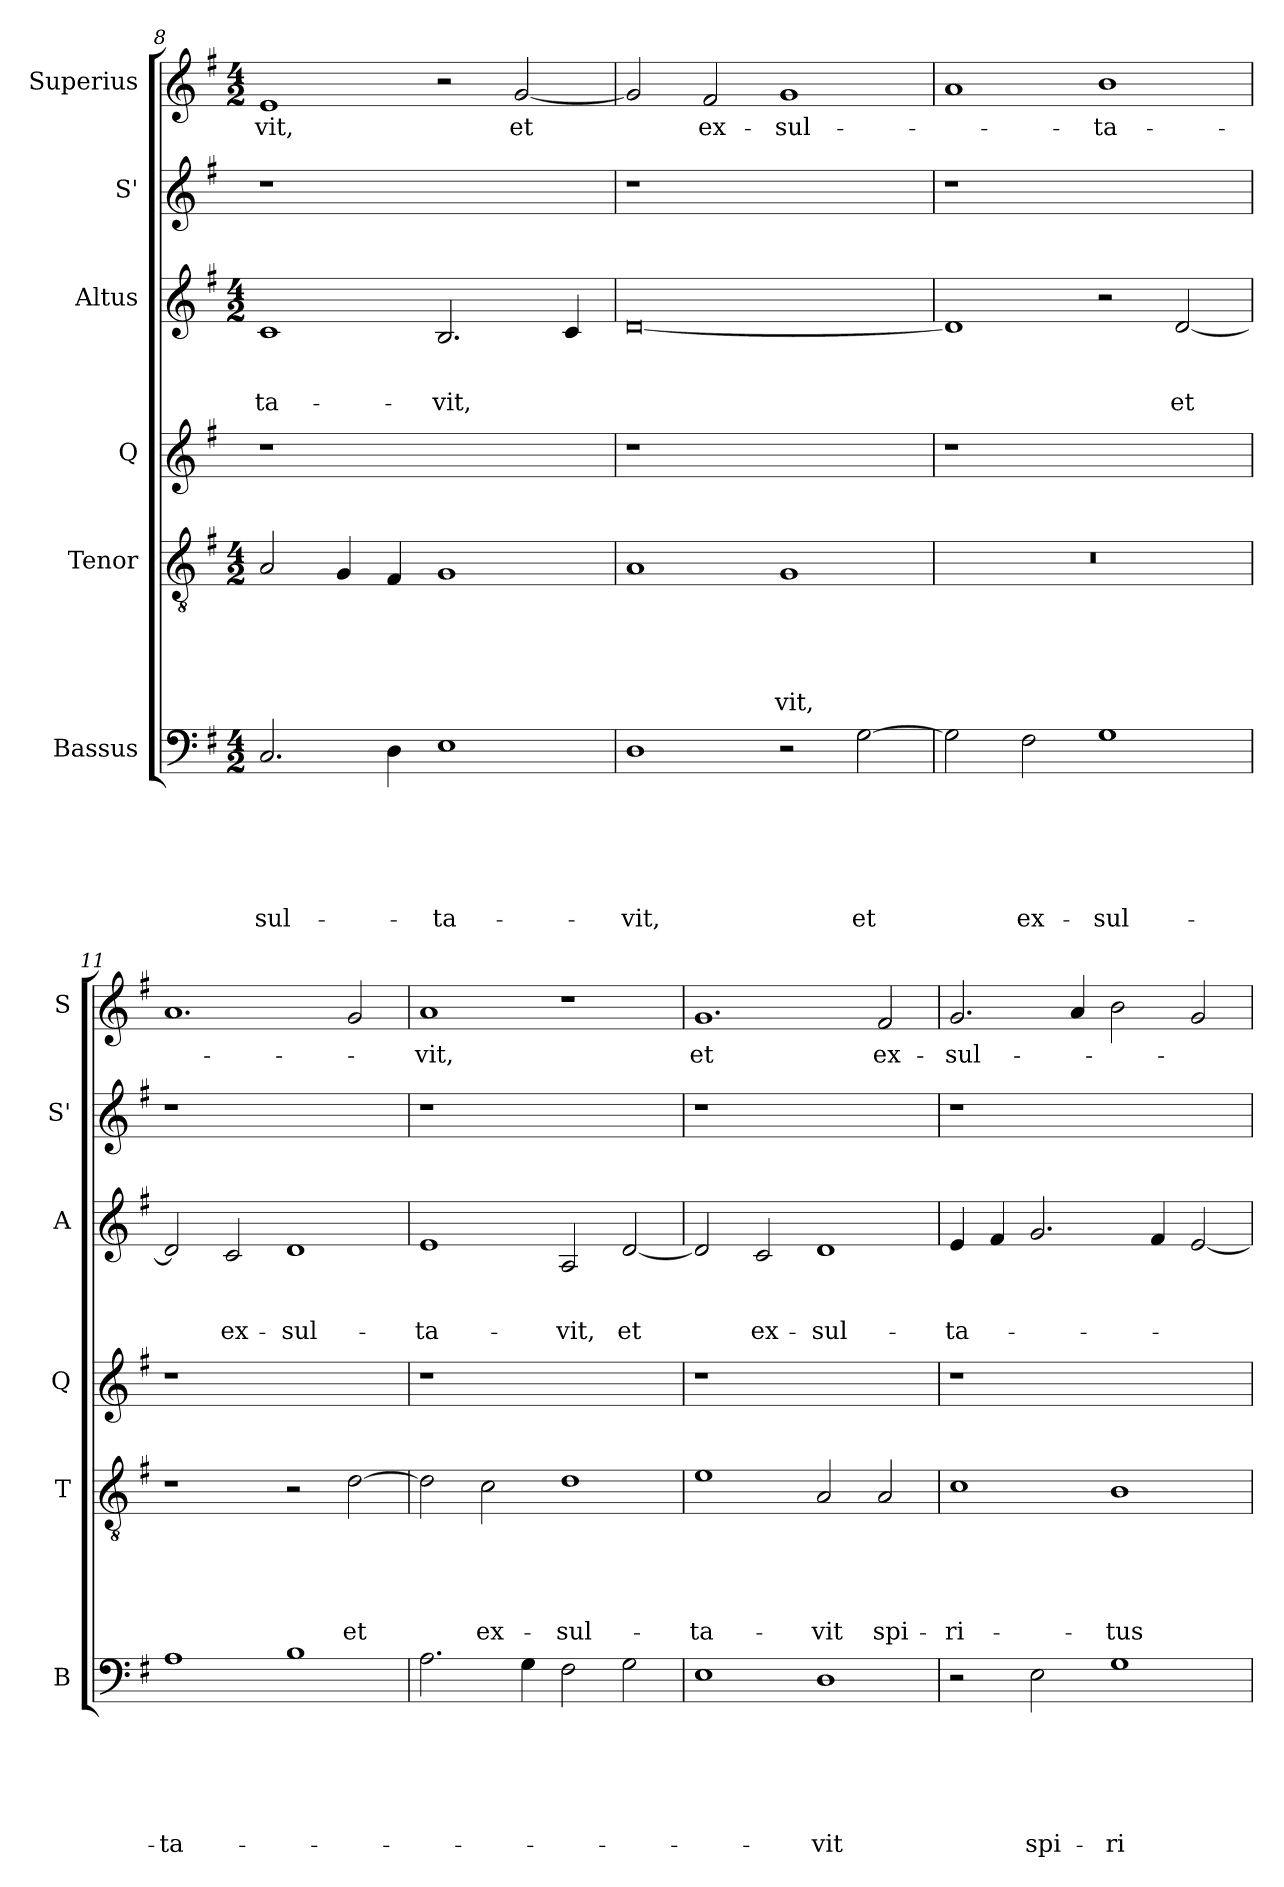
**kern	**text	**text	**text	**text	**text	**text	**kern	**text	**text	**text	**text	**text	**kern	**kern	**text	**text	**text	**kern	**kern	**text
*part6	*part6	*part6	*part6	*part6	*part6	*part6	*part5	*part5	*part5	*part5	*part5	*part5	*part4	*part3	*part3	*part3	*part3	*part2	*part1	*part1
*staff6	*staff6	*staff6	*staff6	*staff6	*staff6	*staff6	*staff5	*staff5	*staff5	*staff5	*staff5	*staff5	*staff4	*staff3	*staff3	*staff3	*staff3	*staff2	*staff1	*staff1
*I"Bassus	*	*	*	*	*	*	*I"Tenor	*	*	*	*	*	*I"Q	*I"Altus	*	*	*	*I"S'	*I"Superius	*
*I'B	*	*	*	*	*	*	*I'T	*	*	*	*	*	*I'Q	*I'A	*	*	*	*I'S'	*I'S	*
!!LO:LB:g=z
*clefF4	*	*	*	*	*	*	*clefGv2	*	*	*	*	*	*clefG2	*clefG2	*	*	*	*clefG2	*clefG2	*
*k[f#]	*	*	*	*	*	*	*k[f#]	*	*	*	*	*	*k[f#]	*k[f#]	*	*	*	*k[f#]	*k[f#]	*
*G:	*	*	*	*	*	*	*G:	*	*	*	*	*	*G:	*G:	*	*	*	*G:	*G:	*
*M4/2	*	*	*	*	*	*	*M4/2	*	*	*	*	*	*	*M4/2	*	*	*	*	*M4/2	*
=8	=8	=8	=8	=8	=8	=8	=8	=8	=8	=8	=8	=8	=8	=8	=8	=8	=8	=8	=8	=8
!	!	!	!	!	!	!LO:LY:b	!	!	!	!	!	!	!	!	!	!	!LO:LY:b	!	!	!LO:LY:b
2.C/	.	.	.	.	.	-sul-	2A/	.	.	.	.	.	1r	1c	.	.	-ta-	1r	1e	-vit,
.	.	.	.	.	.	.	4G/	.	.	.	.	.	.	.	.	.	.	.	.	.
4D\	.	.	.	.	.	.	4F#/	.	.	.	.	.	.	.	.	.	.	.	.	.
!	!	!	!	!	!	!LO:LY:b	!	!	!	!	!	!	!	!	!	!	!LO:LY:b	!	!	!
1E	.	.	.	.	.	-ta-	1G	.	.	.	.	.	1ryy	2.B/	.	.	-vit,	1ryy	2r	.
!	!	!	!	!	!	!	!	!	!	!	!	!	!	!	!	!	!	!	!	!LO:LY:b
.	.	.	.	.	.	.	.	.	.	.	.	.	.	.	.	.	.	.	[<2g/	et
.	.	.	.	.	.	.	.	.	.	.	.	.	.	4c/	.	.	.	.	.	.
=9	=9	=9	=9	=9	=9	=9	=9	=9	=9	=9	=9	=9	=9	=9	=9	=9	=9	=9	=9	=9
!	!	!	!	!	!	!LO:LY:b	!	!	!	!	!	!	!	!	!	!	!	!	!	!
1D	.	.	.	.	.	-vit,	1A	.	.	.	.	.	1r	[<0d	.	.	.	1r	2g/]	.
!	!	!	!	!	!	!	!	!	!	!	!	!	!	!	!	!	!	!	!	!LO:LY:b
.	.	.	.	.	.	.	.	.	.	.	.	.	.	.	.	.	.	.	2f#/	ex-
!	!	!	!	!	!	!	!	!	!	!	!	!LO:LY:b	!	!	!	!	!	!	!	!LO:LY:b:rj
2r	.	.	.	.	.	.	1G	.	.	.	.	-vit,	1ryy	.	.	.	.	1ryy	1g	-sul-
!	!	!	!	!	!	!LO:LY:b	!	!	!	!	!	!	!	!	!	!	!	!	!	!
[>2G\	.	.	.	.	.	et	.	.	.	.	.	.	.	.	.	.	.	.	.	.
=10	=10	=10	=10	=10	=10	=10	=10	=10	=10	=10	=10	=10	=10	=10	=10	=10	=10	=10	=10	=10
!	!	!	!	!	!	!	!LO:N:vis=1	!	!	!	!	!	!	!	!	!	!	!	!	!
2G\]	.	.	.	.	.	.	0r	.	.	.	.	.	1r	1d]	.	.	.	1r	1a	.
!	!	!	!	!	!	!LO:LY:b	!	!	!	!	!	!	!	!	!	!	!	!	!	!
2F#\	.	.	.	.	.	ex-	.	.	.	.	.	.	.	.	.	.	.	.	.	.
!	!	!	!	!	!	!LO:LY:b:rj	!	!	!	!	!	!	!	!	!	!	!	!	!	!LO:LY:b
1G	.	.	.	.	.	-sul-	.	.	.	.	.	.	1ryy	2r	.	.	.	1ryy	1b	-ta-
!	!	!	!	!	!	!	!	!	!	!	!	!	!	!	!	!	!LO:LY:b	!	!	!
.	.	.	.	.	.	.	.	.	.	.	.	.	.	[<2d/	.	.	et	.	.	.
=11	=11	=11	=11	=11	=11	=11	=11	=11	=11	=11	=11	=11	=11	=11	=11	=11	=11	=11	=11	=11
!	!	!	!	!	!	!LO:LY:b	!	!	!	!	!	!	!	!	!	!	!	!	!	!
1A	.	.	.	.	.	-ta-	1r	.	.	.	.	.	1r	2d/]	.	.	.	1r	1.a	.
!	!	!	!	!	!	!	!	!	!	!	!	!	!	!	!	!	!LO:LY:b	!	!	!
.	.	.	.	.	.	.	.	.	.	.	.	.	.	2c/	.	.	ex-	.	.	.
!	!	!	!	!	!	!	!	!	!	!	!	!	!	!	!	!	!LO:LY:b:rj	!	!	!
1B	.	.	.	.	.	.	2r	.	.	.	.	.	1ryy	1d	.	.	-sul-	1ryy	.	.
!	!	!	!	!	!	!	!	!	!	!	!	!LO:LY:b	!	!	!	!	!	!	!	!
.	.	.	.	.	.	.	[>2d\	.	.	.	.	et	.	.	.	.	.	.	2g/	.
=12	=12	=12	=12	=12	=12	=12	=12	=12	=12	=12	=12	=12	=12	=12	=12	=12	=12	=12	=12	=12
!	!	!	!	!	!	!	!	!	!	!	!	!	!	!	!	!	!LO:LY:b	!	!	!LO:LY:b
2.A\	.	.	.	.	.	.	2d\]	.	.	.	.	.	1r	1e	.	.	-ta-	1r	1a	-vit,
!	!	!	!	!	!	!	!	!	!	!	!	!LO:LY:b	!	!	!	!	!	!	!	!
.	.	.	.	.	.	.	2c\	.	.	.	.	ex-	.	.	.	.	.	.	.	.
4G\	.	.	.	.	.	.	.	.	.	.	.	.	.	.	.	.	.	.	.	.
!	!	!	!	!	!	!	!	!	!	!	!	!LO:LY:b	!	!	!	!	!LO:LY:b	!	!	!
2F#\	.	.	.	.	.	.	1d	.	.	.	.	-sul-	1ryy	2A/	.	.	-vit,	1ryy	1r	.
!	!	!	!	!	!	!	!	!	!	!	!	!	!	!	!	!	!LO:LY:b	!	!	!
2G\	.	.	.	.	.	.	.	.	.	.	.	.	.	[<2d/	.	.	et	.	.	.
=13	=13	=13	=13	=13	=13	=13	=13	=13	=13	=13	=13	=13	=13	=13	=13	=13	=13	=13	=13	=13
!	!	!	!	!	!	!	!	!	!	!	!	!LO:LY:b	!	!	!	!	!	!	!	!LO:LY:b
1E	.	.	.	.	.	.	1e	.	.	.	.	-ta-	1r	2d/]	.	.	.	1r	1.g	et
!	!	!	!	!	!	!	!	!	!	!	!	!	!	!	!	!	!LO:LY:b	!	!	!
.	.	.	.	.	.	.	.	.	.	.	.	.	.	2c/	.	.	ex-	.	.	.
!	!	!	!	!	!	!LO:LY:b	!	!	!	!	!	!LO:LY:b	!	!	!	!	!LO:LY:b:rj	!	!	!
1D	.	.	.	.	.	-vit	2A/	.	.	.	.	-vit	1ryy	1d	.	.	-sul-	1ryy	.	.
!	!	!	!	!	!	!	!	!	!	!	!	!LO:LY:b	!	!	!	!	!	!	!	!LO:LY:b
.	.	.	.	.	.	.	2A/	.	.	.	.	spi-	.	.	.	.	.	.	2f#/	ex-
!!LO:PB:g=z
=14	=14	=14	=14	=14	=14	=14	=14	=14	=14	=14	=14	=14	=14	=14	=14	=14	=14	=14	=14	=14
!	!	!	!	!	!	!	!	!	!	!	!	!LO:LY:b	!	!	!	!	!LO:LY:b	!	!	!LO:LY:b
2r	.	.	.	.	.	.	1c	.	.	.	.	-ri-	1r	4e/	.	.	-ta-	1r	2.g/	-sul-
.	.	.	.	.	.	.	.	.	.	.	.	.	.	4f#/	.	.	.	.	.	.
!	!	!	!	!	!	!LO:LY:b	!	!	!	!	!	!	!	!	!	!	!	!	!	!
2E\	.	.	.	.	.	spi-	.	.	.	.	.	.	.	2.g/	.	.	.	.	.	.
.	.	.	.	.	.	.	.	.	.	.	.	.	.	.	.	.	.	.	4a/	.
!	!	!	!	!	!	!LO:LY:b	!	!	!	!	!	!LO:LY:b	!	!	!	!	!	!	!	!
1G	.	.	.	.	.	-ri-	1B	.	.	.	.	-tus	1ryy	.	.	.	.	1ryy	2b\	.
.	.	.	.	.	.	.	.	.	.	.	.	.	.	4f#/	.	.	.	.	.	.
.	.	.	.	.	.	.	.	.	.	.	.	.	.	[<2e/	.	.	.	.	2g/	.
=	=	=	=	=	=	=	=	=	=	=	=	=	=	=	=	=	=	=	=	=
*-	*-	*-	*-	*-	*-	*-	*-	*-	*-	*-	*-	*-	*-	*-	*-	*-	*-	*-	*-	*-
